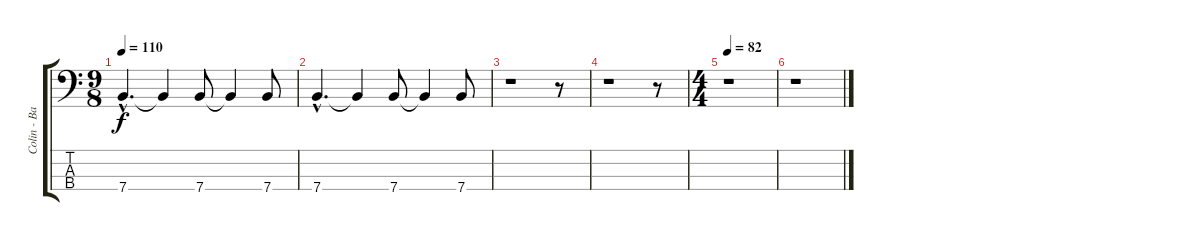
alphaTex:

\track ("Colin - Bass" "Colin - Ba") {instrument electricbassfinger}
\staff {score tabs}
\tuning (G2 D2 A1 E1) {hide}
\ts (9 8)
\tempo 110
\clef f4
\ks c
7.4{hac}.4{d dy f} 7.4{t}.4 7.4.8 7.4{t}.4 7.4.8 |
7.4{hac}.4{d} 7.4{t}.4 7.4.8 7.4{t}.4 7.4.8 |
r.1 r.8 |
r.1 r.8 |
\ts (4 4)
\tempo 82
r.1 |
r.1
